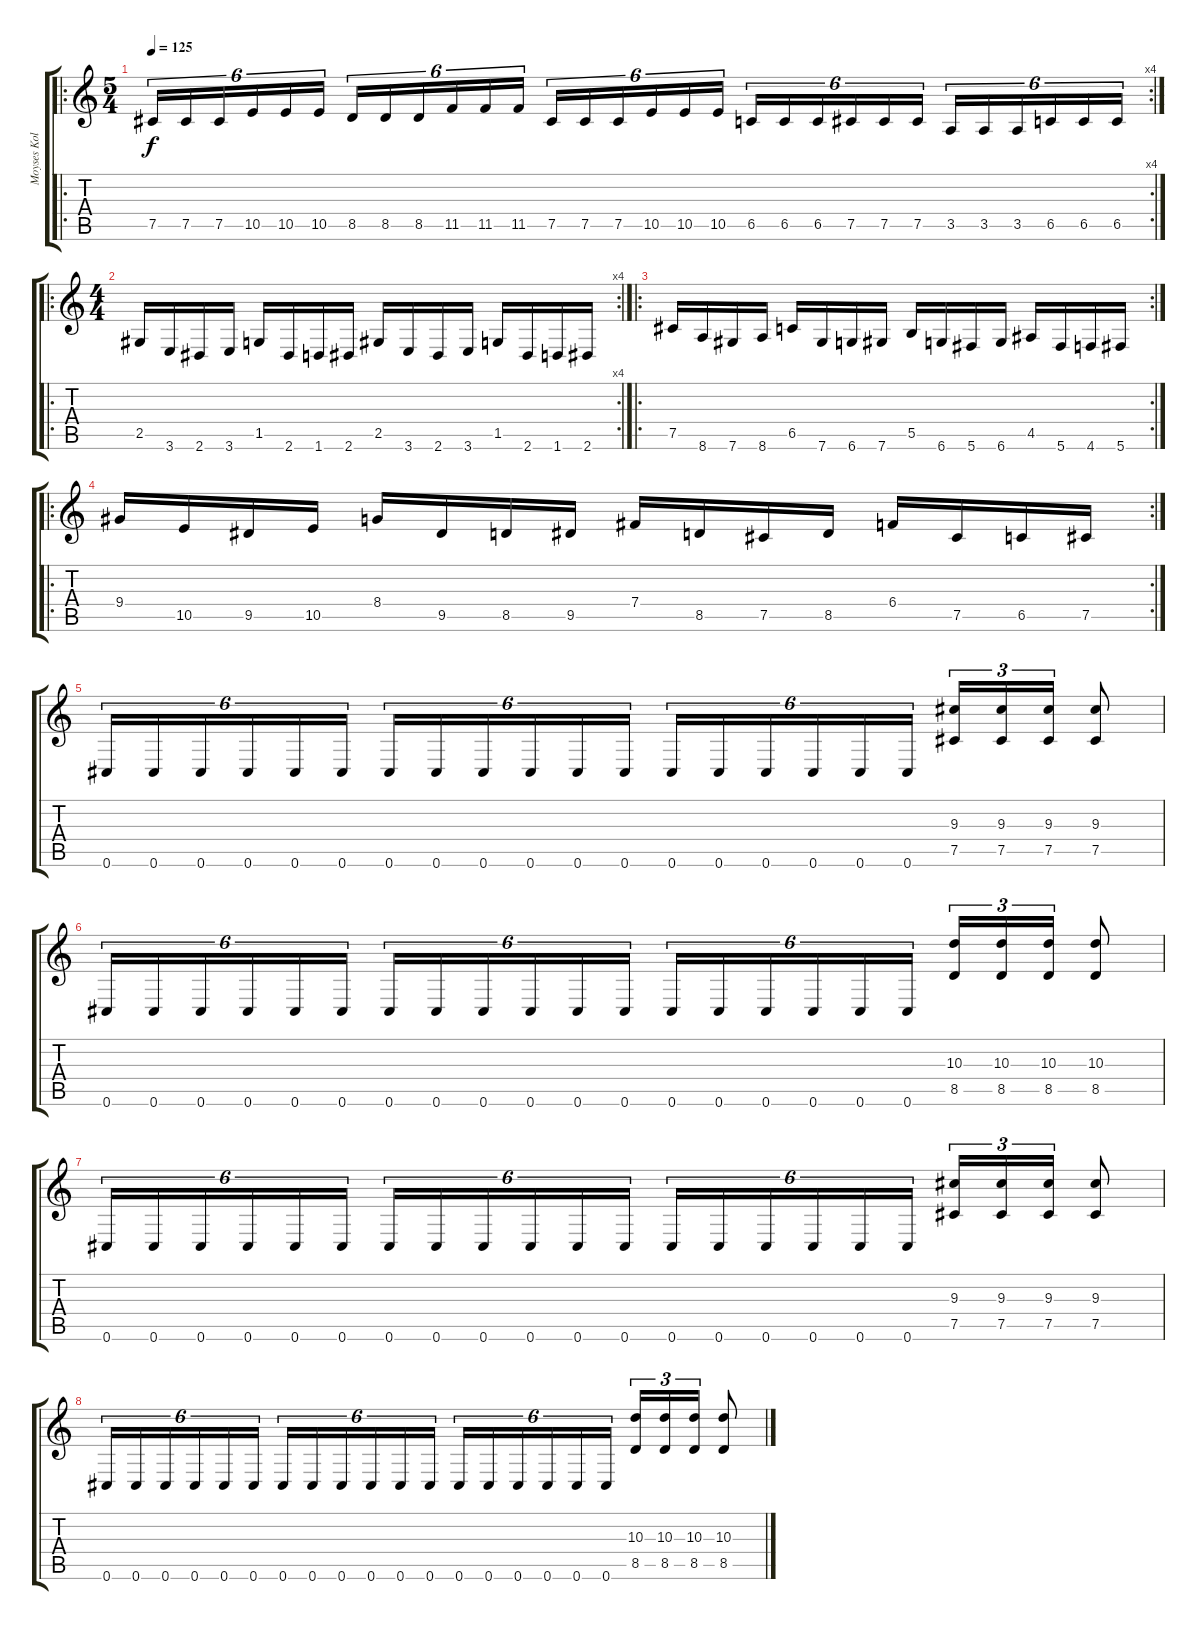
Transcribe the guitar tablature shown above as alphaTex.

\track ("Moyses Kolesne " "Moyses Kol") {instrument distortionguitar}
\staff {score tabs}
\tuning (Db4 Ab3 E3 B2 Gb2 Db2) {hide}
\ro
\rc 4
\ts (5 4)
\tempo 125
\clef g2
\ks c
7.5.16{tu (6 4) dy f} 7.5.16{tu (6 4)} 7.5.16{tu (6 4)} 10.5.16{tu (6 4)} 10.5.16{tu (6 4)} 10.5.16{tu (6 4)} 8.5.16{tu (6 4)} 8.5.16{tu (6 4)} 8.5.16{tu (6 4)} 11.5.16{tu (6 4)} 11.5.16{tu (6 4)} 11.5.16{tu (6 4)} 7.5.16{tu (6 4)} 7.5.16{tu (6 4)} 7.5.16{tu (6 4)} 10.5.16{tu (6 4)} 10.5.16{tu (6 4)} 10.5.16{tu (6 4)} 6.5.16{tu (6 4)} 6.5.16{tu (6 4)} 6.5.16{tu (6 4)} 7.5.16{tu (6 4)} 7.5.16{tu (6 4)} 7.5.16{tu (6 4)} 3.5.16{tu (6 4)} 3.5.16{tu (6 4)} 3.5.16{tu (6 4)} 6.5.16{tu (6 4)} 6.5.16{tu (6 4)} 6.5.16{tu (6 4)} |
\ro
\rc 4
\ts (4 4)
2.5.16 3.6.16 2.6.16 3.6.16 1.5.16 2.6.16 1.6.16 2.6.16 2.5.16 3.6.16 2.6.16 3.6.16 1.5.16 2.6.16 1.6.16 2.6.16 |
\ro
\rc 2
7.5.16 8.6.16 7.6.16 8.6.16 6.5.16 7.6.16 6.6.16 7.6.16 5.5.16 6.6.16 5.6.16 6.6.16 4.5.16 5.6.16 4.6.16 5.6.16 |
\ro
\rc 2
9.4.16 10.5.16 9.5.16 10.5.16 8.4.16 9.5.16 8.5.16 9.5.16 7.4.16 8.5.16 7.5.16 8.5.16 6.4.16 7.5.16 6.5.16 7.5.16 |
0.6.16{tu (6 4)} 0.6.16{tu (6 4)} 0.6.16{tu (6 4)} 0.6.16{tu (6 4)} 0.6.16{tu (6 4)} 0.6.16{tu (6 4)} 0.6.16{tu (6 4)} 0.6.16{tu (6 4)} 0.6.16{tu (6 4)} 0.6.16{tu (6 4)} 0.6.16{tu (6 4)} 0.6.16{tu (6 4)} 0.6.16{tu (6 4)} 0.6.16{tu (6 4)} 0.6.16{tu (6 4)} 0.6.16{tu (6 4)} 0.6.16{tu (6 4)} 0.6.16{tu (6 4)} (9.3 7.5).16{tu (3 2)} (9.3 7.5).16{tu (3 2)} (9.3 7.5).16{tu (3 2)} (9.3 7.5).8 |
0.6.16{tu (6 4)} 0.6.16{tu (6 4)} 0.6.16{tu (6 4)} 0.6.16{tu (6 4)} 0.6.16{tu (6 4)} 0.6.16{tu (6 4)} 0.6.16{tu (6 4)} 0.6.16{tu (6 4)} 0.6.16{tu (6 4)} 0.6.16{tu (6 4)} 0.6.16{tu (6 4)} 0.6.16{tu (6 4)} 0.6.16{tu (6 4)} 0.6.16{tu (6 4)} 0.6.16{tu (6 4)} 0.6.16{tu (6 4)} 0.6.16{tu (6 4)} 0.6.16{tu (6 4)} (10.3 8.5).16{tu (3 2)} (10.3 8.5).16{tu (3 2)} (10.3 8.5).16{tu (3 2)} (10.3 8.5).8 |
0.6.16{tu (6 4)} 0.6.16{tu (6 4)} 0.6.16{tu (6 4)} 0.6.16{tu (6 4)} 0.6.16{tu (6 4)} 0.6.16{tu (6 4)} 0.6.16{tu (6 4)} 0.6.16{tu (6 4)} 0.6.16{tu (6 4)} 0.6.16{tu (6 4)} 0.6.16{tu (6 4)} 0.6.16{tu (6 4)} 0.6.16{tu (6 4)} 0.6.16{tu (6 4)} 0.6.16{tu (6 4)} 0.6.16{tu (6 4)} 0.6.16{tu (6 4)} 0.6.16{tu (6 4)} (9.3 7.5).16{tu (3 2)} (9.3 7.5).16{tu (3 2)} (9.3 7.5).16{tu (3 2)} (9.3 7.5).8 |
0.6.16{tu (6 4)} 0.6.16{tu (6 4)} 0.6.16{tu (6 4)} 0.6.16{tu (6 4)} 0.6.16{tu (6 4)} 0.6.16{tu (6 4)} 0.6.16{tu (6 4)} 0.6.16{tu (6 4)} 0.6.16{tu (6 4)} 0.6.16{tu (6 4)} 0.6.16{tu (6 4)} 0.6.16{tu (6 4)} 0.6.16{tu (6 4)} 0.6.16{tu (6 4)} 0.6.16{tu (6 4)} 0.6.16{tu (6 4)} 0.6.16{tu (6 4)} 0.6.16{tu (6 4)} (10.3 8.5).16{tu (3 2)} (10.3 8.5).16{tu (3 2)} (10.3 8.5).16{tu (3 2)} (10.3 8.5).8
